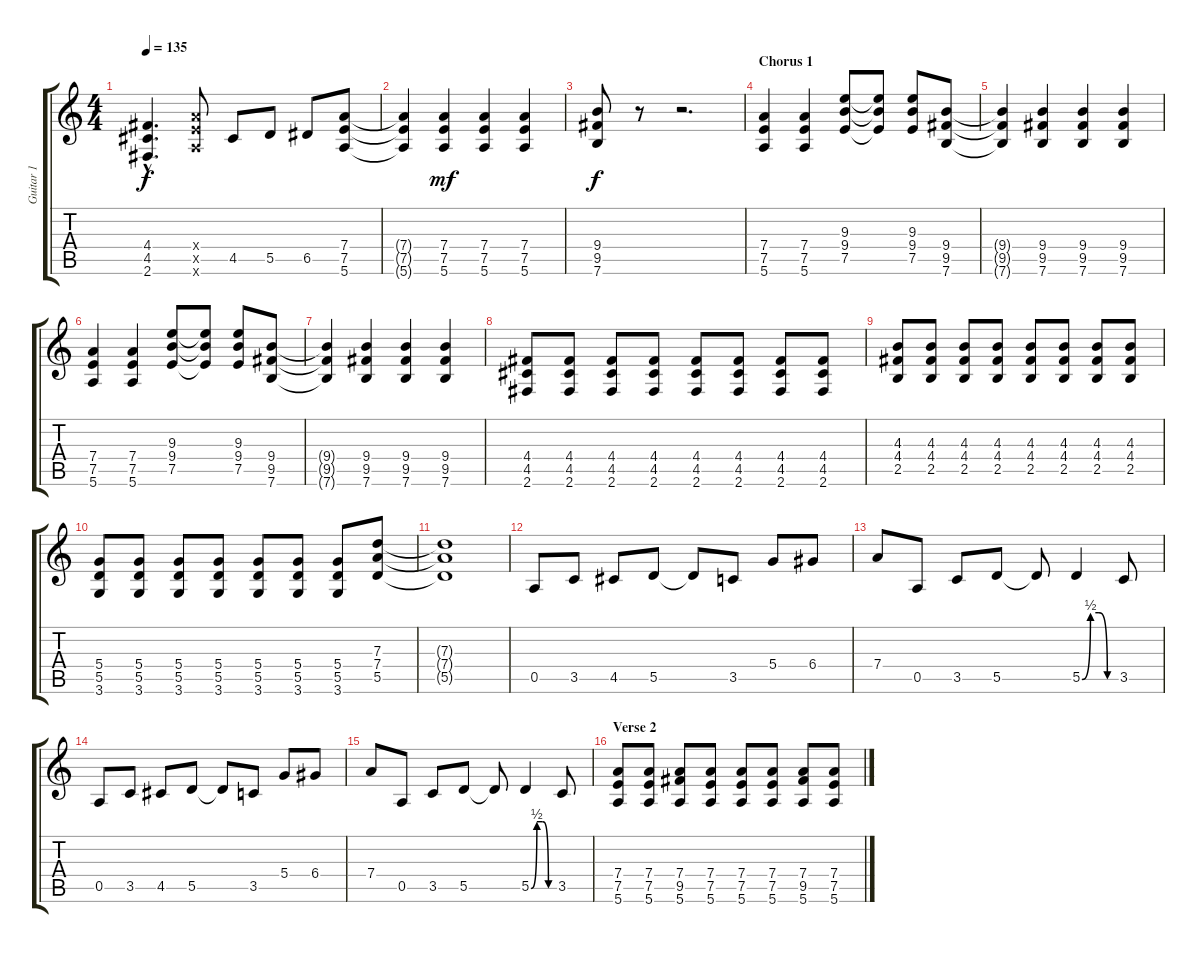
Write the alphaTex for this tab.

\track ("Guitar 1" "Guitar 1") {instrument distortionguitar}
\staff {score tabs}
\tuning (E4 B3 G3 D3 A2 E2) {hide}
\ts (4 4)
\tempo 135
\clef g2
\ks c
(4.4{hac} 4.5{hac} 2.6{hac}).4{d dy f volume 13} (7.4{x} 7.5{x} 5.6{x}).8 4.5.8 5.5.8 6.5.8 (7.4 7.5 5.6).8 |
(7.4{t} 7.5{t} 5.6{t}).4 (7.4 7.5 5.6).4{dy mf} (7.4 7.5 5.6).4 (7.4 7.5 5.6).4 |
(9.4 9.5 7.6).8{dy f} r.8 r.2{d} |
\section ("" "Chorus 1")
(7.4 7.5 5.6).4 (7.4 7.5 5.6).4 (9.3 9.4 7.5).8 (9.3{t} 9.4{t} 7.5{t}).8 (9.3 9.4 7.5).8 (9.4 9.5 7.6).8 |
(9.4{t} 9.5{t} 7.6{t}).4 (9.4 9.5 7.6).4 (9.4 9.5 7.6).4 (9.4 9.5 7.6).4 |
(7.4 7.5 5.6).4 (7.4 7.5 5.6).4 (9.3 9.4 7.5).8 (9.3{t} 9.4{t} 7.5{t}).8 (9.3 9.4 7.5).8 (9.4 9.5 7.6).8 |
(9.4{t} 9.5{t} 7.6{t}).4 (9.4 9.5 7.6).4 (9.4 9.5 7.6).4 (9.4 9.5 7.6).4 |
(4.4 4.5 2.6).8 (4.4 4.5 2.6).8 (4.4 4.5 2.6).8 (4.4 4.5 2.6).8 (4.4 4.5 2.6).8 (4.4 4.5 2.6).8 (4.4 4.5 2.6).8 (4.4 4.5 2.6).8 |
(4.3 4.4 2.5).8 (4.3 4.4 2.5).8 (4.3 4.4 2.5).8 (4.3 4.4 2.5).8 (4.3 4.4 2.5).8 (4.3 4.4 2.5).8 (4.3 4.4 2.5).8 (4.3 4.4 2.5).8 |
(5.4 5.5 3.6).8 (5.4 5.5 3.6).8 (5.4 5.5 3.6).8 (5.4 5.5 3.6).8 (5.4 5.5 3.6).8 (5.4 5.5 3.6).8 (5.4 5.5 3.6).8 (7.3 7.4 5.5).8 |
(7.3{t} 7.4{t} 5.5{t}).1 |
0.5.8 3.5.8 4.5.8 5.5.8 5.5{t}.8 3.5.8 5.4.8 6.4.8 |
7.4.8 0.5.8 3.5.8 5.5.8 5.5{t}.8 5.5{be (custom 0 0 15 2 30 2 45 0 60 0)}.4 3.5.8 |
0.5.8 3.5.8 4.5.8 5.5.8 5.5{t}.8 3.5.8 5.4.8 6.4.8 |
7.4.8 0.5.8 3.5.8 5.5.8 5.5{t}.8 5.5{be (custom 0 0 15 2 30 2 45 0 60 0)}.4 3.5.8 |
\section ("" "Verse 2")
(7.4 7.5 5.6).8{instrument electricguitarmuted} (7.4 7.5 5.6).8 (7.4 9.5 5.6).8 (7.4 7.5 5.6).8 (7.4 7.5 5.6).8 (7.4 7.5 5.6).8 (7.4 9.5 5.6).8 (7.4 7.5 5.6).8
